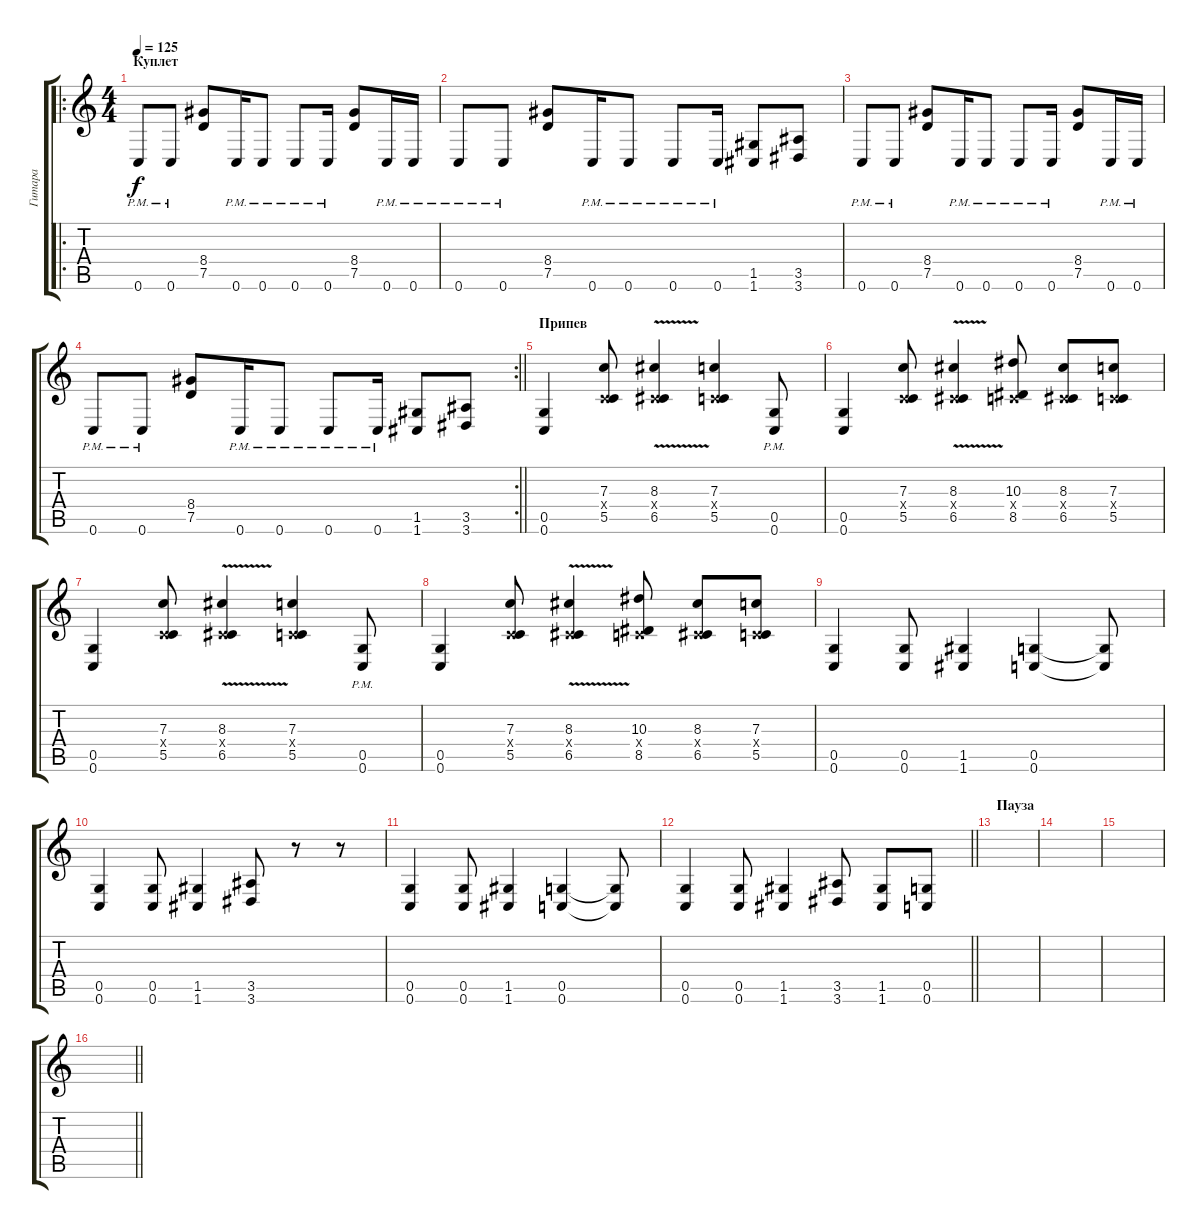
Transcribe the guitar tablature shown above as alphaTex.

\track ("Гитара" "Гитара") {instrument distortionguitar}
\staff {score tabs}
\tuning (D4 A3 F3 C3 G2 C2) {hide}
\ro
\ts (4 4)
\section ("" "Куплет")
\tempo 125
\clef g2
\ks c
0.6{pm}.8{dy f} 0.6{pm}.8 (8.4 7.5).8 0.6{pm}.16 0.6{pm}.8 0.6{pm}.8 0.6{pm}.16 (8.4 7.5).8 0.6{pm}.16 0.6{pm}.16 |
0.6{pm}.8 0.6{pm}.8 (8.4 7.5).8 0.6{pm}.16 0.6{pm}.8 0.6{pm}.8 0.6{pm}.16 (1.5 1.6).8 (3.5 3.6).8 |
0.6{pm}.8 0.6{pm}.8 (8.4 7.5).8 0.6{pm}.16 0.6{pm}.8 0.6{pm}.8 0.6{pm}.16 (8.4 7.5).8 0.6{pm}.16 0.6{pm}.16 |
\rc 2
\barLineRight lightlight
0.6{pm}.8 0.6{pm}.8 (8.4 7.5).8 0.6{pm}.16 0.6{pm}.8 0.6{pm}.8 0.6{pm}.16 (1.5 1.6).8 (3.5 3.6).8 |
\section ("" "Припев")
(0.5 0.6).4 (7.3 0.4{x} 5.5).8 (8.3{v} 0.4{x} 6.5{v}).4 (7.3 0.4{x} 5.5).4 (0.5{pm} 0.6{pm}).8 |
(0.5 0.6).4 (7.3 0.4{x} 5.5).8 (8.3{v} 0.4{x} 6.5{v}).4 (10.3 0.4{x} 8.5).8 (8.3 0.4{x} 6.5).8 (7.3 0.4{x} 5.5).8 |
(0.5 0.6).4 (7.3 0.4{x} 5.5).8 (8.3{v} 0.4{x} 6.5{v}).4 (7.3 0.4{x} 5.5).4 (0.5{pm} 0.6{pm}).8 |
(0.5 0.6).4 (7.3 0.4{x} 5.5).8 (8.3{v} 0.4{x} 6.5{v}).4 (10.3 0.4{x} 8.5).8 (8.3 0.4{x} 6.5).8 (7.3 0.4{x} 5.5).8 |
(0.5 0.6).4 (0.5 0.6).8 (1.5 1.6).4 (0.5 0.6).4 (0.5{t} 0.6{t}).8 |
(0.5 0.6).4 (0.5 0.6).8 (1.5 1.6).4 (3.5 3.6).8 r.8 r.8 |
(0.5 0.6).4 (0.5 0.6).8 (1.5 1.6).4 (0.5 0.6).4 (0.5{t} 0.6{t}).8 |
\barLineRight lightlight
(0.5 0.6).4 (0.5 0.6).8 (1.5 1.6).4 (3.5 3.6).8 (1.5 1.6).8 (0.5 0.6).8 |
\section ("" "Пауза")
|
|
|
\barLineRight lightlight
